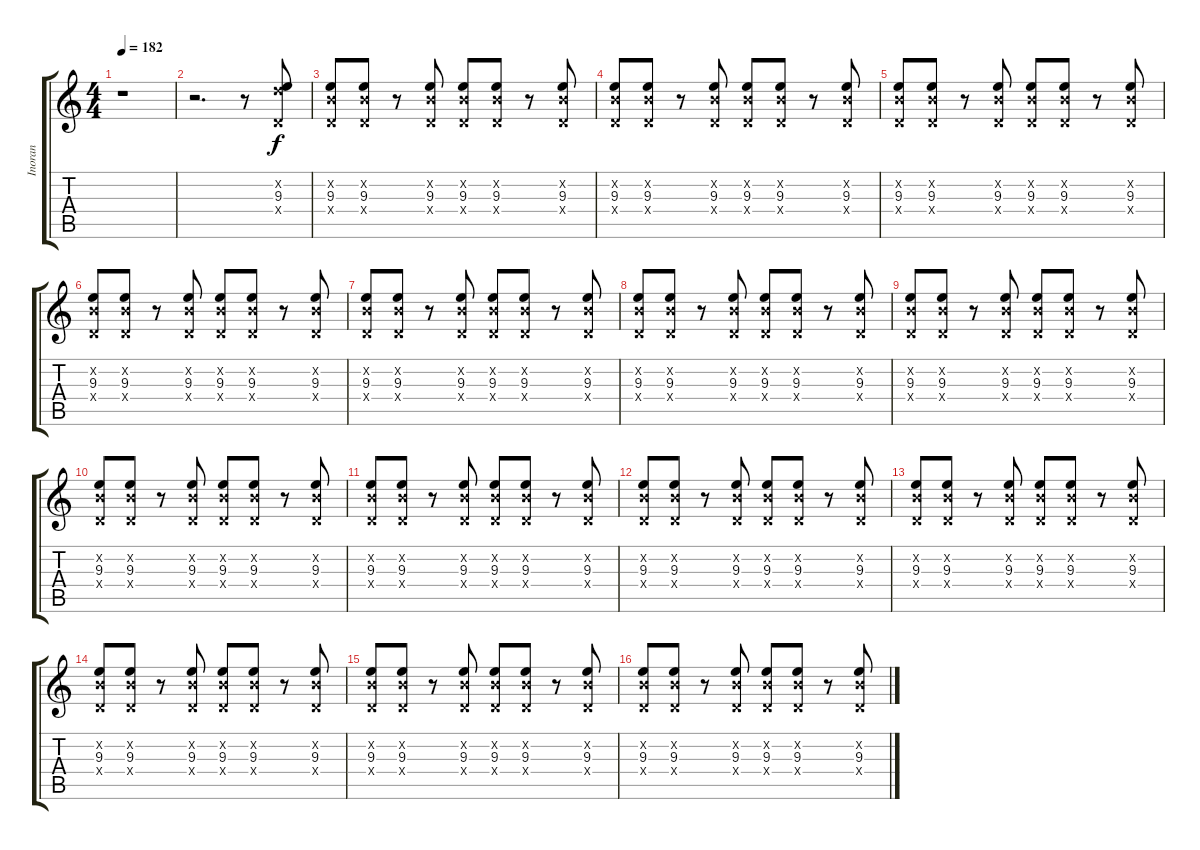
\track ("Inoran" "Inoran") {instrument distortionguitar}
\staff {score tabs}
\tuning (E4 B3 G3 D3 A2 E2) {hide}
\ts (4 4)
\tempo 182
\clef g2
\ks c
r.1{dy f instrument distortionguitar} |
r.2{d} r.8 (3.2{x} 9.3 0.4{x}).8 |
(0.2{x} 9.3 0.4{x}).8 (0.2{x} 9.3 0.4{x}).8 r.8 (0.2{x} 9.3 0.4{x}).8 (0.2{x} 9.3 0.4{x}).8 (0.2{x} 9.3 0.4{x}).8 r.8 (0.2{x} 9.3 0.4{x}).8 |
(0.2{x} 9.3 0.4{x}).8 (0.2{x} 9.3 0.4{x}).8 r.8 (0.2{x} 9.3 0.4{x}).8 (0.2{x} 9.3 0.4{x}).8 (0.2{x} 9.3 0.4{x}).8 r.8 (0.2{x} 9.3 0.4{x}).8 |
(0.2{x} 9.3 0.4{x}).8 (0.2{x} 9.3 0.4{x}).8 r.8 (0.2{x} 9.3 0.4{x}).8 (0.2{x} 9.3 0.4{x}).8 (0.2{x} 9.3 0.4{x}).8 r.8 (0.2{x} 9.3 0.4{x}).8 |
(0.2{x} 9.3 0.4{x}).8 (0.2{x} 9.3 0.4{x}).8 r.8 (0.2{x} 9.3 0.4{x}).8 (0.2{x} 9.3 0.4{x}).8 (0.2{x} 9.3 0.4{x}).8 r.8 (0.2{x} 9.3 0.4{x}).8 |
(0.2{x} 9.3 0.4{x}).8 (0.2{x} 9.3 0.4{x}).8 r.8 (0.2{x} 9.3 0.4{x}).8 (0.2{x} 9.3 0.4{x}).8 (0.2{x} 9.3 0.4{x}).8 r.8 (0.2{x} 9.3 0.4{x}).8 |
(0.2{x} 9.3 0.4{x}).8 (0.2{x} 9.3 0.4{x}).8 r.8 (0.2{x} 9.3 0.4{x}).8 (0.2{x} 9.3 0.4{x}).8 (0.2{x} 9.3 0.4{x}).8 r.8 (0.2{x} 9.3 0.4{x}).8 |
(0.2{x} 9.3 0.4{x}).8 (0.2{x} 9.3 0.4{x}).8 r.8 (0.2{x} 9.3 0.4{x}).8 (0.2{x} 9.3 0.4{x}).8 (0.2{x} 9.3 0.4{x}).8 r.8 (0.2{x} 9.3 0.4{x}).8 |
(0.2{x} 9.3 0.4{x}).8 (0.2{x} 9.3 0.4{x}).8 r.8 (0.2{x} 9.3 0.4{x}).8 (0.2{x} 9.3 0.4{x}).8 (0.2{x} 9.3 0.4{x}).8 r.8 (0.2{x} 9.3 0.4{x}).8 |
(0.2{x} 9.3 0.4{x}).8 (0.2{x} 9.3 0.4{x}).8 r.8 (0.2{x} 9.3 0.4{x}).8 (0.2{x} 9.3 0.4{x}).8 (0.2{x} 9.3 0.4{x}).8 r.8 (0.2{x} 9.3 0.4{x}).8 |
(0.2{x} 9.3 0.4{x}).8 (0.2{x} 9.3 0.4{x}).8 r.8 (0.2{x} 9.3 0.4{x}).8 (0.2{x} 9.3 0.4{x}).8 (0.2{x} 9.3 0.4{x}).8 r.8 (0.2{x} 9.3 0.4{x}).8 |
(0.2{x} 9.3 0.4{x}).8 (0.2{x} 9.3 0.4{x}).8 r.8 (0.2{x} 9.3 0.4{x}).8 (0.2{x} 9.3 0.4{x}).8 (0.2{x} 9.3 0.4{x}).8 r.8 (0.2{x} 9.3 0.4{x}).8 |
(0.2{x} 9.3 0.4{x}).8 (0.2{x} 9.3 0.4{x}).8 r.8 (0.2{x} 9.3 0.4{x}).8 (0.2{x} 9.3 0.4{x}).8 (0.2{x} 9.3 0.4{x}).8 r.8 (0.2{x} 9.3 0.4{x}).8 |
(0.2{x} 9.3 0.4{x}).8 (0.2{x} 9.3 0.4{x}).8 r.8 (0.2{x} 9.3 0.4{x}).8 (0.2{x} 9.3 0.4{x}).8 (0.2{x} 9.3 0.4{x}).8 r.8 (0.2{x} 9.3 0.4{x}).8 |
(0.2{x} 9.3 0.4{x}).8 (0.2{x} 9.3 0.4{x}).8 r.8 (0.2{x} 9.3 0.4{x}).8 (0.2{x} 9.3 0.4{x}).8 (0.2{x} 9.3 0.4{x}).8 r.8 (0.2{x} 9.3 0.4{x}).8
